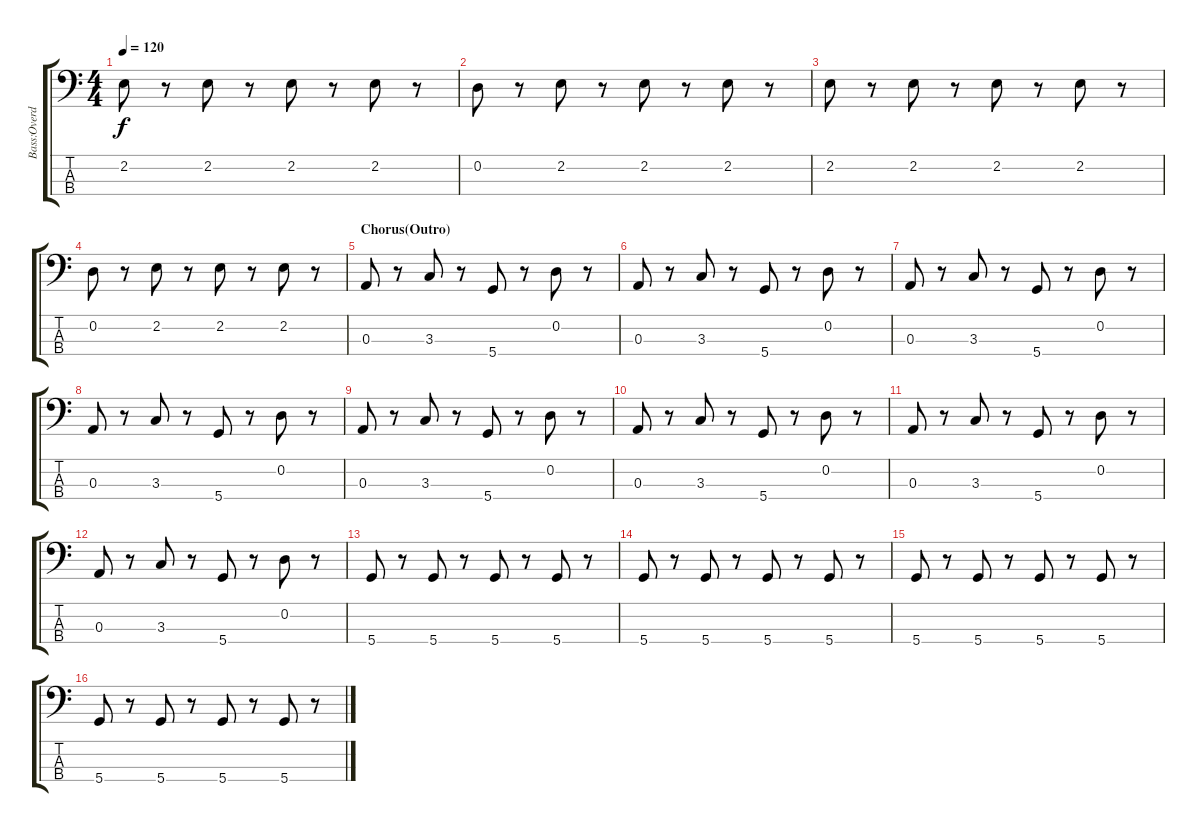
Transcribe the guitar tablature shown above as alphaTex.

\track ("Bass:Overdub" "Bass:Overd") {instrument electricbasspick}
\staff {score tabs}
\tuning (G2 D2 A1 D1) {hide}
\ts (4 4)
\tempo 120
\clef f4
\ks c
2.2.8{dy f} r.8 2.2.8 r.8 2.2.8 r.8 2.2.8 r.8 |
0.2.8 r.8 2.2.8 r.8 2.2.8 r.8 2.2.8 r.8 |
2.2.8 r.8 2.2.8 r.8 2.2.8 r.8 2.2.8 r.8 |
0.2.8 r.8 2.2.8 r.8 2.2.8 r.8 2.2.8 r.8 |
\section ("" "Chorus(Outro)")
0.3.8 r.8 3.3.8 r.8 5.4.8 r.8 0.2.8 r.8 |
0.3.8 r.8 3.3.8 r.8 5.4.8 r.8 0.2.8 r.8 |
0.3.8 r.8 3.3.8 r.8 5.4.8 r.8 0.2.8 r.8 |
0.3.8 r.8 3.3.8 r.8 5.4.8 r.8 0.2.8 r.8 |
0.3.8 r.8 3.3.8 r.8 5.4.8 r.8 0.2.8 r.8 |
0.3.8 r.8 3.3.8 r.8 5.4.8 r.8 0.2.8 r.8 |
0.3.8 r.8 3.3.8 r.8 5.4.8 r.8 0.2.8 r.8 |
0.3.8 r.8 3.3.8 r.8 5.4.8 r.8 0.2.8 r.8 |
5.4.8 r.8 5.4.8 r.8 5.4.8 r.8 5.4.8 r.8 |
5.4.8 r.8 5.4.8 r.8 5.4.8 r.8 5.4.8 r.8 |
5.4.8 r.8 5.4.8 r.8 5.4.8 r.8 5.4.8 r.8 |
5.4.8 r.8 5.4.8 r.8 5.4.8 r.8 5.4.8 r.8
